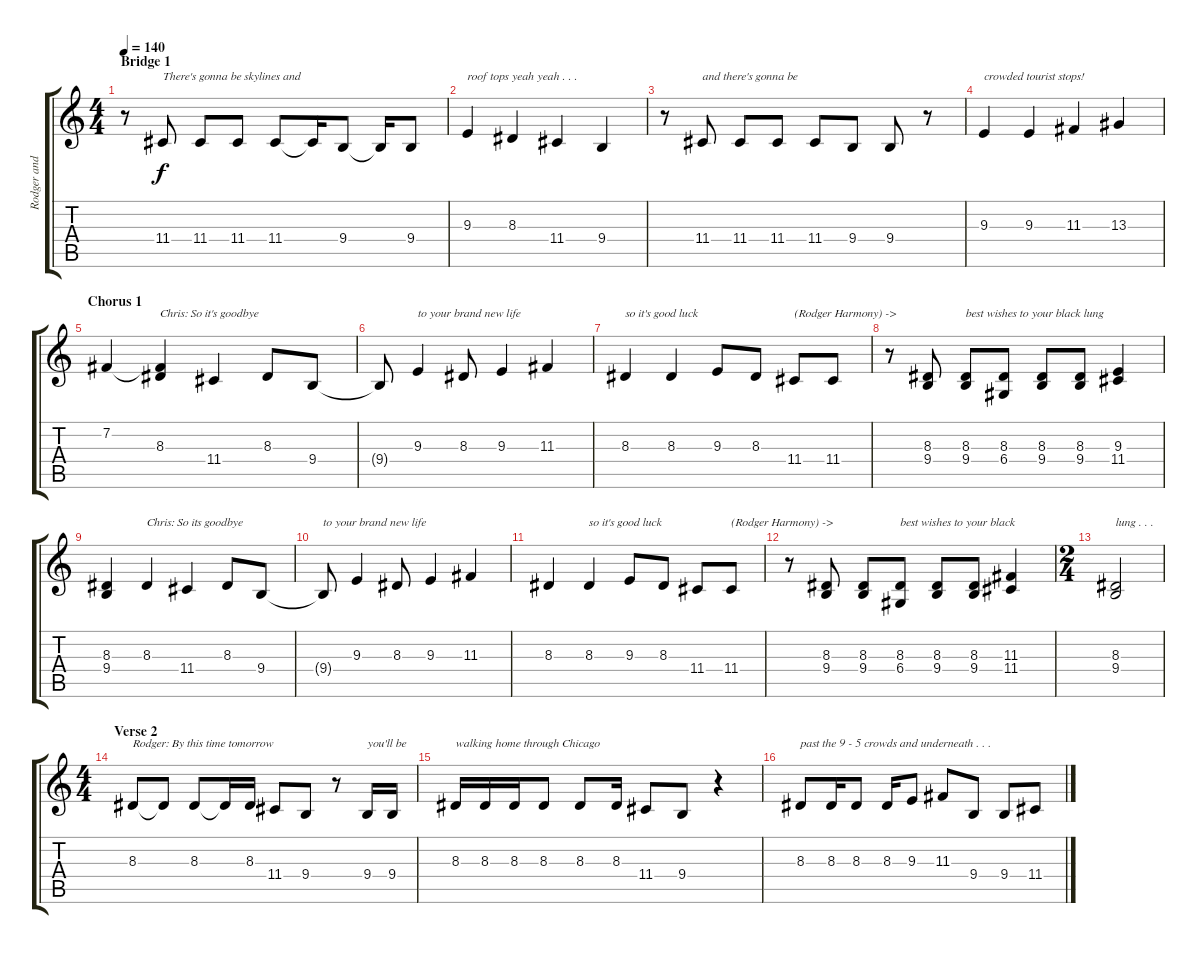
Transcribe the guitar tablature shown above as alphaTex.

\track ("Rodger and Chris (Vocals and Backing)" "Rodger and") {instrument clarinet}
\staff {score tabs}
\tuning (E4 B3 G3 D3 A2 E2) {hide}
\ts (4 4)
\section ("" "Bridge 1")
\tempo 140
\clef g2
\ks c
r.8{dy f} 11.4.8{txt "There's gonna be skylines and"} 11.4.8 11.4.8 11.4.8 11.4{t}.16 9.4.8 9.4{t}.16 9.4.8 |
9.3.4{txt "roof tops yeah yeah . . ."} 8.3.4 11.4.4 9.4.4 |
r.8 11.4.8{txt "and there's gonna be"} 11.4.8 11.4.8 11.4.8 9.4.8 9.4.8 r.8 |
9.3.4{txt "crowded tourist stops!"} 9.3.4 11.3.4 13.3.4 |
\section ("" "Chorus 1")
7.2.4 (7.2{t} 8.3).4{txt "Chris: So it's goodbye"} 11.4.4 8.3.8 9.4.8 |
9.4{t}.8 9.3.4{txt "to your brand new life"} 8.3.8 9.3.4 11.3.4 |
8.3.4{txt "so it's good luck"} 8.3.4 9.3.8 8.3.8 11.4.8{txt "(Rodger Harmony) ->"} 11.4.8 |
r.8 (8.3 9.4).8 (8.3 9.4).8{txt "best wishes to your black lung"} (8.3 6.4).8 (8.3 9.4).8 (8.3 9.4).8 (9.3 11.4).4 |
(8.3 9.4).4 8.3.4{txt "Chris: So its goodbye"} 11.4.4 8.3.8 9.4.8 |
9.4{t}.8{txt "to your brand new life"} 9.3.4 8.3.8 9.3.4 11.3.4 |
8.3.4 8.3.4{txt "so it's good luck"} 9.3.8 8.3.8 11.4.8 11.4.8{txt "(Rodger Harmony) ->"} |
r.8 (8.3 9.4).8 (8.3 9.4).8 (8.3 6.4).8{txt "best wishes to your black"} (8.3 9.4).8 (8.3 9.4).8 (11.3 11.4).4 |
\ts (2 4)
(8.3 9.4).2{txt "lung . . ."} |
\ts (4 4)
\section ("" "Verse 2")
8.3.8{txt "Rodger: By this time tomorrow"} 8.3{t}.8 8.3.8 8.3{t}.16 8.3.16 11.4.8 9.4.8 r.8 9.4.16{txt "you'll be"} 9.4.16 |
8.3.16{txt "walking home through Chicago"} 8.3.16 8.3.16 8.3.8 8.3.8 8.3.16 11.4.8 9.4.8 r.4 |
8.3.8{txt "past the 9 - 5 crowds and underneath . . ."} 8.3.16 8.3.8 8.3.16 9.3.8 11.3.8 9.4.8 9.4.8 11.4.8
